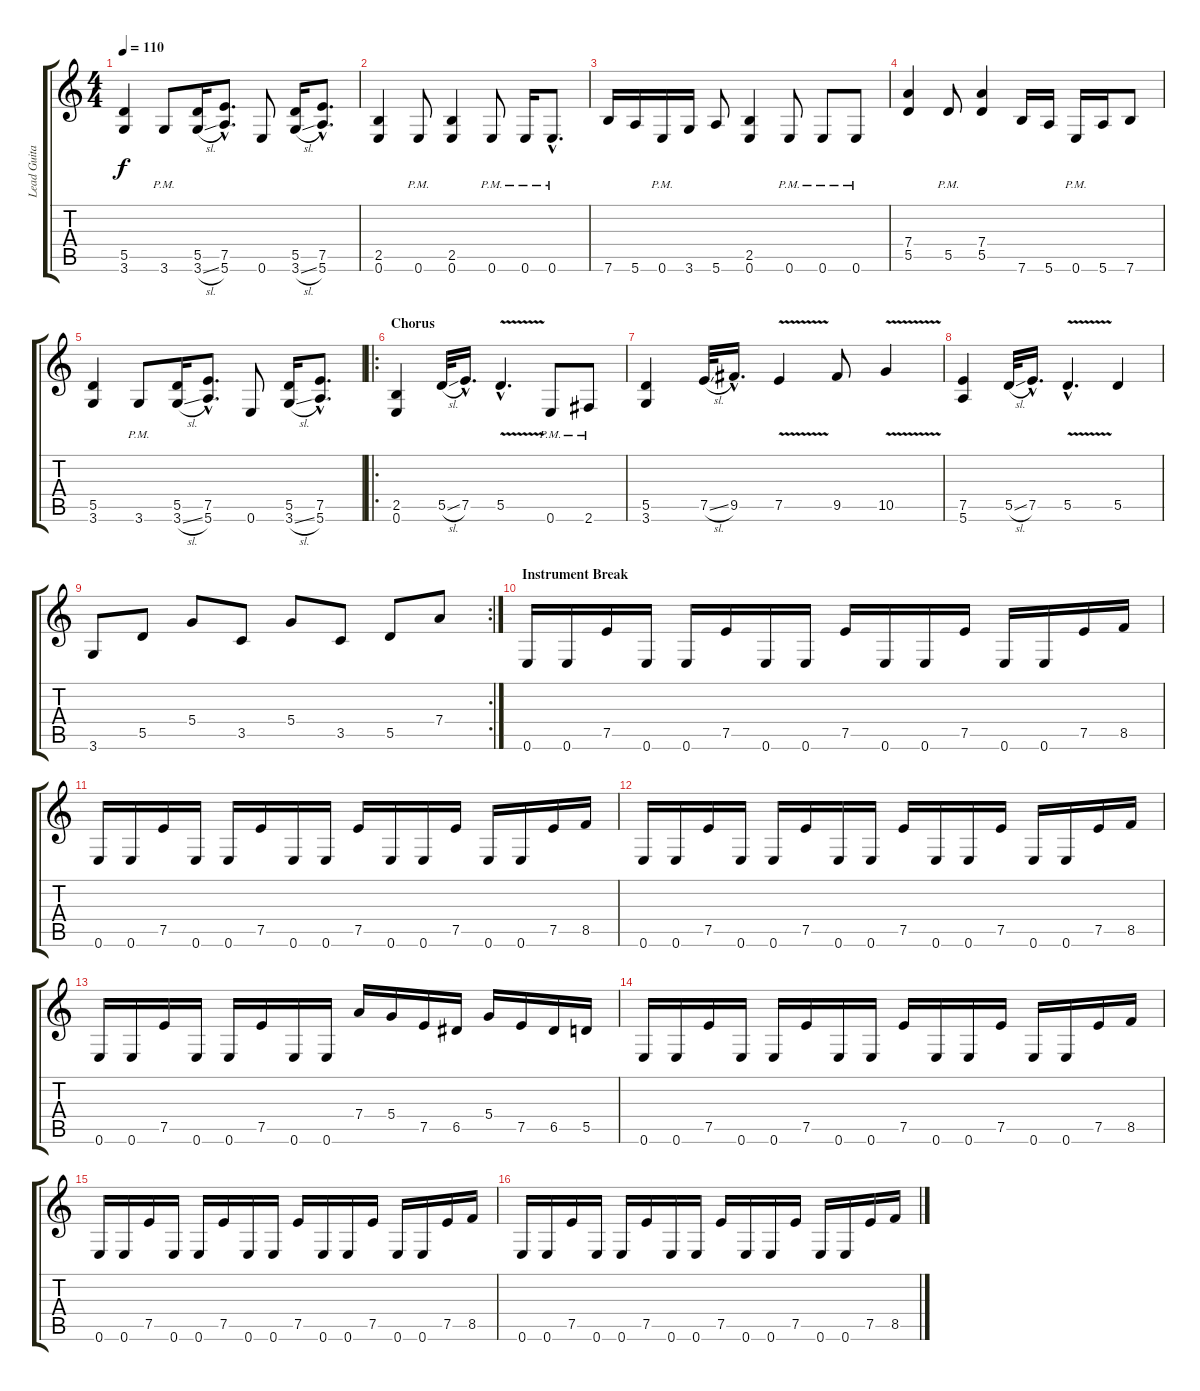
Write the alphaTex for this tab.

\track ("Lead Guitar" "Lead Guita") {instrument distortionguitar}
\staff {score tabs}
\tuning (E4 B3 G3 D3 A2 E2) {hide}
\ts (4 4)
\tempo 110
\clef g2
\ks c
(5.5 3.6).4{dy f} 3.6{pm}.8 (5.5 3.6{sl}).16 (7.5{hac} 5.6{hac}).8{d} 0.6.8 (5.5 3.6{sl}).16 (7.5{hac} 5.6{hac}).8{d} |
(2.5 0.6).4 0.6{pm}.8 (2.5 0.6).4 0.6{pm}.8 0.6{pm}.16 0.6{hac pm}.8{d} |
7.6.16 5.6.16 0.6{pm}.16 3.6.16 5.6.8 (2.5 0.6).4 0.6{pm}.8 0.6{pm}.8 0.6{pm}.8 |
(7.4 5.5).4 5.5{pm}.8 (7.4 5.5).4 7.6.16 5.6.16 0.6{pm}.16 5.6.16 7.6.8 |
(5.5 3.6).4 3.6{pm}.8 (5.5 3.6{sl}).16 (7.5{hac} 5.6{hac}).8{d} 0.6.8 (5.5 3.6{sl}).16 (7.5{hac} 5.6{hac}).8{d} |
\ro
\section ("" "Chorus ")
(2.5 0.6).4 5.5{sl}.32 7.5{hac}.16{d} 5.5{v hac}.4{d} 0.6{pm}.8 2.6{pm}.8 |
(5.5 3.6).4 7.5{sl}.32 9.5{hac}.16{d} 7.5{v}.4 9.5.8 10.5{v}.4 |
(7.5 5.6).4 5.5{sl}.32 7.5{hac}.16{d} 5.5{v hac}.4{d} 5.5.4 |
\rc 2
3.6.8 5.5.8 5.4.8 3.5.8 5.4.8 3.5.8 5.5.8 7.4.8 |
\section ("" "Instrument Break")
0.6.16 0.6.16 7.5.16 0.6.16 0.6.16 7.5.16 0.6.16 0.6.16 7.5.16 0.6.16 0.6.16 7.5.16 0.6.16 0.6.16 7.5.16 8.5.16 |
0.6.16 0.6.16 7.5.16 0.6.16 0.6.16 7.5.16 0.6.16 0.6.16 7.5.16 0.6.16 0.6.16 7.5.16 0.6.16 0.6.16 7.5.16 8.5.16 |
0.6.16 0.6.16 7.5.16 0.6.16 0.6.16 7.5.16 0.6.16 0.6.16 7.5.16 0.6.16 0.6.16 7.5.16 0.6.16 0.6.16 7.5.16 8.5.16 |
0.6.16 0.6.16 7.5.16 0.6.16 0.6.16 7.5.16 0.6.16 0.6.16 7.4.16 5.4.16 7.5.16 6.5.16 5.4.16 7.5.16 6.5.16 5.5.16 |
0.6.16 0.6.16 7.5.16 0.6.16 0.6.16 7.5.16 0.6.16 0.6.16 7.5.16 0.6.16 0.6.16 7.5.16 0.6.16 0.6.16 7.5.16 8.5.16 |
0.6.16 0.6.16 7.5.16 0.6.16 0.6.16 7.5.16 0.6.16 0.6.16 7.5.16 0.6.16 0.6.16 7.5.16 0.6.16 0.6.16 7.5.16 8.5.16 |
0.6.16 0.6.16 7.5.16 0.6.16 0.6.16 7.5.16 0.6.16 0.6.16 7.5.16 0.6.16 0.6.16 7.5.16 0.6.16 0.6.16 7.5.16 8.5.16
